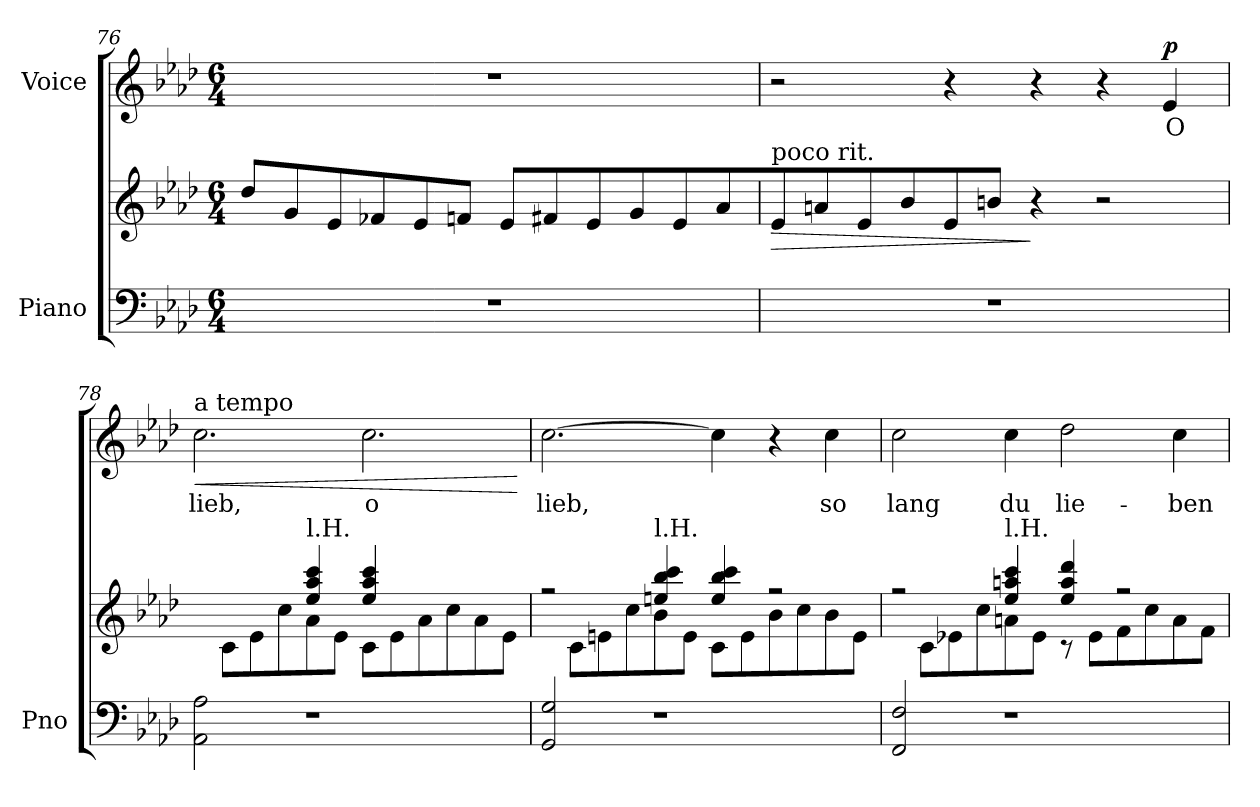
**kern	**kern	**dynam	**kern	**text	**dynam
*part2	*part2	*part2	*part1	*part1	*part1
*staff3	*staff2	*staff2/3	*staff1	*staff1	*staff1
*I"Piano	*	*	*I"Voice	*	*
*I'Pno	*	*	*	*	*
*clefF4	*clefG2	*	*clefG2	*	*
*k[b-e-a-d-]	*k[b-e-a-d-]	*	*k[b-e-a-d-]	*	*
*M6/4	*M6/4	*	*M6/4	*	*
=76	=76	=76	=76	=76	=76
1.r	8dd-/L	.	1.r	.	.
.	8g/	.	.	.	.
.	8e-/	.	.	.	.
.	8f-X/	.	.	.	.
.	8e-/	.	.	.	.
.	8fn/J	.	.	.	.
.	8e-/L	.	.	.	.
.	8f#X/	.	.	.	.
.	8e-/	.	.	.	.
.	8g/	.	.	.	.
.	8e-/	.	.	.	.
.	8a-/	.	.	.	.
=77	=77	=77	=77	=77	=77
!	!LO:TX:a:t=poco rit.	!	!	!	!
!	!	!LO:HP:b	!	!	!
1.r	8e-/	>	2r	.	.
.	8an/	.	.	.	.
.	8e-/	.	.	.	.
.	8b-/	.	.	.	.
.	8e-/	.	4r	.	.
.	8bn/J	.	.	.	.
.	4r	]	4r	.	.
.	2r	.	4r	.	.
!	!	!	!	!LO:LY:b	!LO:DY:b
.	.	.	4e-/	O	p
=78	=78	=78	=78	=78	=78
*	*^	*	*	*	*
!	!	!	!	!LO:TX:a:t=a tempo	!	!
!	!	!	!	!	!LO:LY:b	!LO:HP:b
2AA-\ 2A-\	2ryy	8ryy	.	2.cc\	lieb,	<
.	.	8c\L	.	.	.	.
.	.	8e-\	.	.	.	.
.	.	8cc\	.	.	.	.
!	!LO:TX:a:t=l.H.	!	!	!	!	!
1r	4ee-/ 4aa-/ 4ccc/	8a-\	.	.	.	.
.	.	8e-\J	.	.	.	.
!	!	!	!	!	!LO:LY:b	!
.	4ee-/ 4aa-/ 4ccc/	8c\L	.	2.cc\	o	.
.	.	8e-\	.	.	.	.
.	2ryy	8a-\	.	.	.	.
.	.	8cc\	.	.	.	.
.	.	8a-\	.	.	.	.
.	.	8e-\J	.	.	.	.
*	*v	*v	*	*	*	*
.	.	.	.	.	[
=79	=79	=79	=79	=79	=79
*	*^	*	*	*	*
!	!	!	!	!	!LO:LY:b	!
2GG/ 2G/	2r	8ryy	.	[2.cc\	lieb,	.
.	.	8c\L	.	.	.	.
.	.	8en\	.	.	.	.
.	.	8cc\	.	.	.	.
!	!LO:TX:a:t=l.H.	!	!	!	!	!
1r	4een/ 4bb-/ 4ccc/	8b-\	.	.	.	.
.	.	8e\J	.	.	.	.
.	4ee/ 4bb-/ 4ccc/	8c\L	.	4cc\]	.	.
.	.	8e\	.	.	.	.
.	2r	8b-\	.	4r	.	.
.	.	8cc\	.	.	.	.
!	!	!	!	!	!LO:LY:b	!
.	.	8b-\	.	4cc\	so	.
.	.	8e\J	.	.	.	.
!!LO:LB:g=z
=80	=80	=80	=80	=80	=80	=80
!	!	!	!	!	!LO:LY:b	!
2FF/ 2F/	2r	8ryy	.	2cc\	lang	.
.	.	8c\L	.	.	.	.
.	.	8e-X\	.	.	.	.
.	.	8cc\	.	.	.	.
!	!LO:TX:a:t=l.H.	!	!	!	!	!
!	!	!	!	!	!LO:LY:b	!
1r	4ee-/ 4aan/ 4ccc/	8an\	.	4cc\	du	.
.	.	8e-\J	.	.	.	.
!	!	!	!	!	!LO:LY:b	!
.	4ee-/ 4aa/ 4ddd-/	8r	.	2dd-\	lie-	.
.	.	8e-\L	.	.	.	.
.	2r	8f\	.	.	.	.
.	.	8cc\	.	.	.	.
!	!	!	!	!	!LO:LY:b	!
.	.	8a\	.	4cc\	-ben	.
.	.	8f\J	.	.	.	.
*	*v	*v	*	*	*	*
=	=	=	=	=	=
*-	*-	*-	*-	*-	*-
